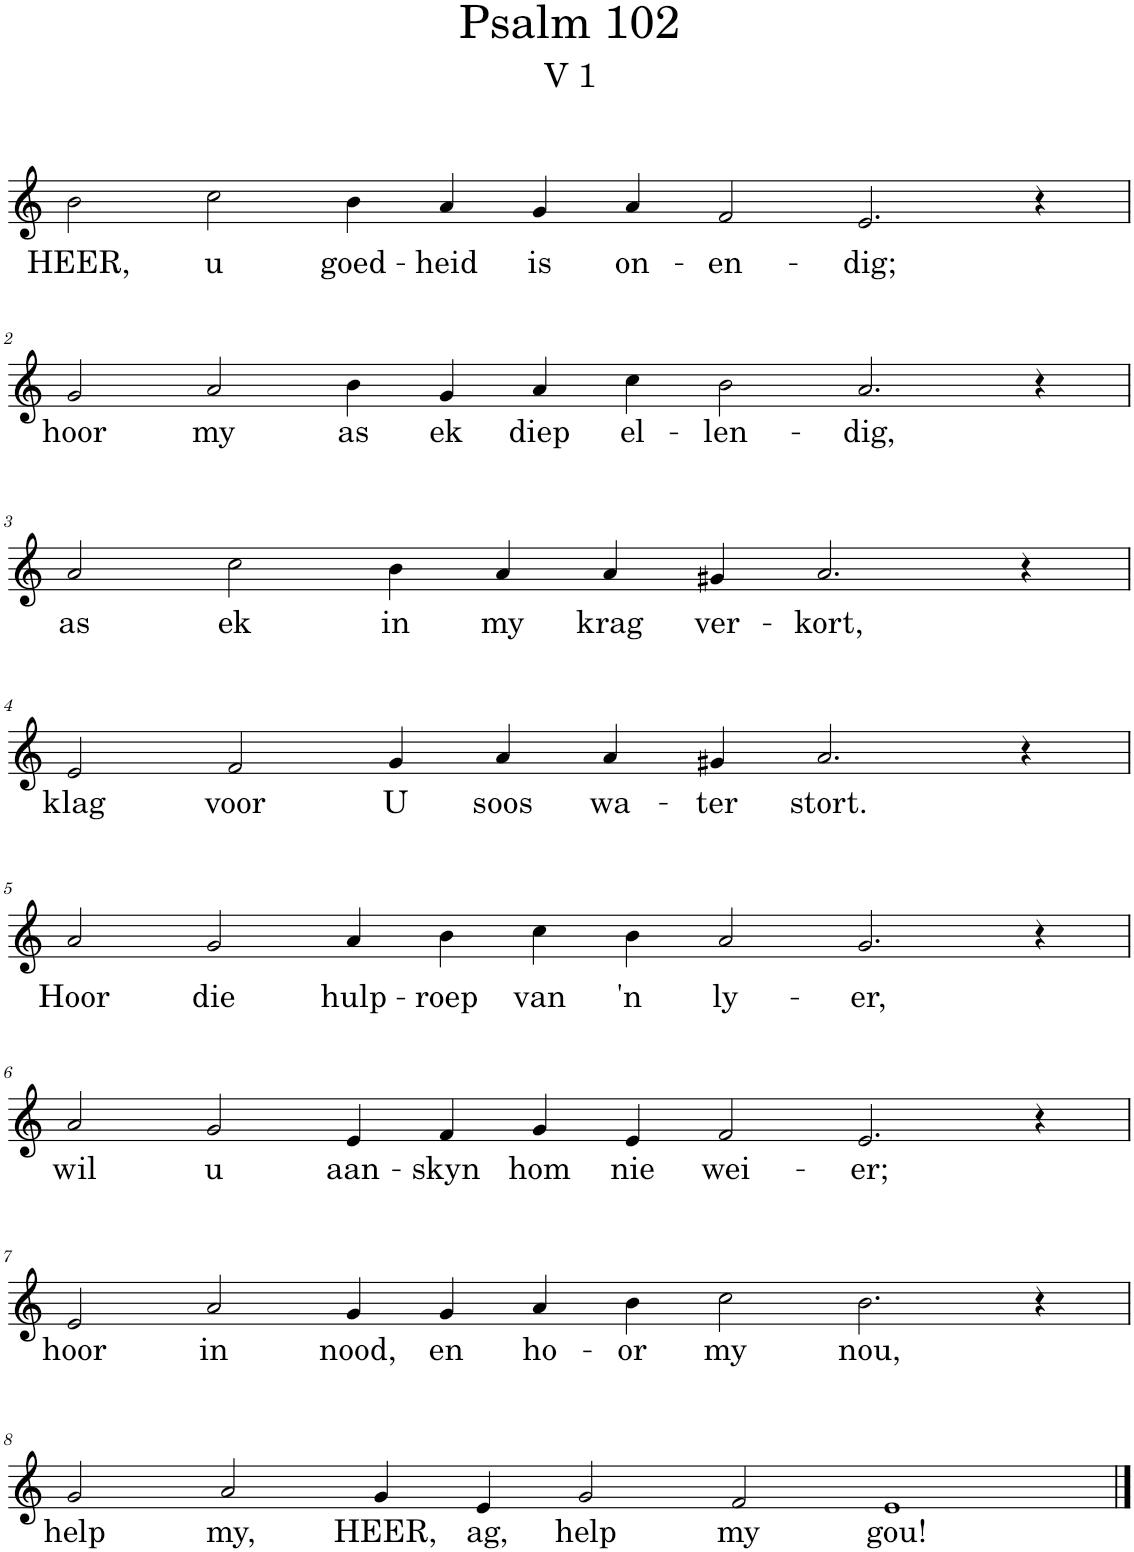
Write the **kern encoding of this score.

**kern	**text
*part1	*part1
*staff1	*staff1
*I"Pipe Organ	*
*I'Org.	*
*clefG2	*
*k[]	*
*M14/4	*
=1	=1
!	!LO:LY:b
2b\	HEER,
!	!LO:LY:b
2cc\	u
!	!LO:LY:b
4b\	goed-
!	!LO:LY:b
4a/	-heid
!	!LO:LY:b
4g/	is
!	!LO:LY:b
4a/	on-
!	!LO:LY:b
2f/	-en-
!	!LO:LY:b
2.e/	-dig;
4r	.
!!LO:LB:g=z
=2	=2
!	!LO:LY:b
2g/	hoor
!	!LO:LY:b
2a/	my
!	!LO:LY:b
4b\	as
!	!LO:LY:b
4g/	ek
!	!LO:LY:b
4a/	diep
!	!LO:LY:b
4cc\	el-
!	!LO:LY:b
2b\	-len-
!	!LO:LY:b
2.a/	-dig,
4r	.
!!LO:LB:g=z
=3	=3
*M12/4	*
!	!LO:LY:b
2a/	as
!	!LO:LY:b
2cc\	ek
!	!LO:LY:b
4b\	in
!	!LO:LY:b
4a/	my
!	!LO:LY:b
4a/	krag
!	!LO:LY:b
4g#X/	ver-
!	!LO:LY:b
2.a/	-kort,
4r	.
!!LO:LB:g=z
=4	=4
!	!LO:LY:b
2e/	klag
!	!LO:LY:b
2f/	voor
!	!LO:LY:b
4g/	U
!	!LO:LY:b
4a/	soos
!	!LO:LY:b
4a/	wa-
!	!LO:LY:b
4g#X/	-ter
!	!LO:LY:b
2.a/	stort.
4r	.
!!LO:LB:g=z
=5	=5
*M14/4	*
!	!LO:LY:b
2a/	Hoor
!	!LO:LY:b
2g/	die
!	!LO:LY:b
4a/	hulp-
!	!LO:LY:b
4b\	-roep
!	!LO:LY:b
4cc\	van
!	!LO:LY:b
4b\	'n
!	!LO:LY:b
2a/	ly-
!	!LO:LY:b
2.g/	-er,
4r	.
!!LO:LB:g=z
=6	=6
!	!LO:LY:b
2a/	wil
!	!LO:LY:b
2g/	u
!	!LO:LY:b
4e/	aan-
!	!LO:LY:b
4f/	-skyn
!	!LO:LY:b
4g/	hom
!	!LO:LY:b
4e/	nie
!	!LO:LY:b
2f/	wei-
!	!LO:LY:b
2.e/	-er;
4r	.
!!LO:LB:g=z
=7	=7
!	!LO:LY:b
2e/	hoor
!	!LO:LY:b
2a/	in
!	!LO:LY:b
4g/	nood,
!	!LO:LY:b
4g/	en
!	!LO:LY:b
4a/	ho-
!	!LO:LY:b
4b\	-or
!	!LO:LY:b
2cc\	my
!	!LO:LY:b
2.b\	nou,
4r	.
!!LO:LB:g=z
=8	=8
!	!LO:LY:b
2g/	help
!	!LO:LY:b
2a/	my,
!	!LO:LY:b
4g/	HEER,
!	!LO:LY:b
4e/	ag,
!	!LO:LY:b
2g/	help
!	!LO:LY:b
2f/	my
!	!LO:LY:b
1e	gou!
==	==
*-	*-
